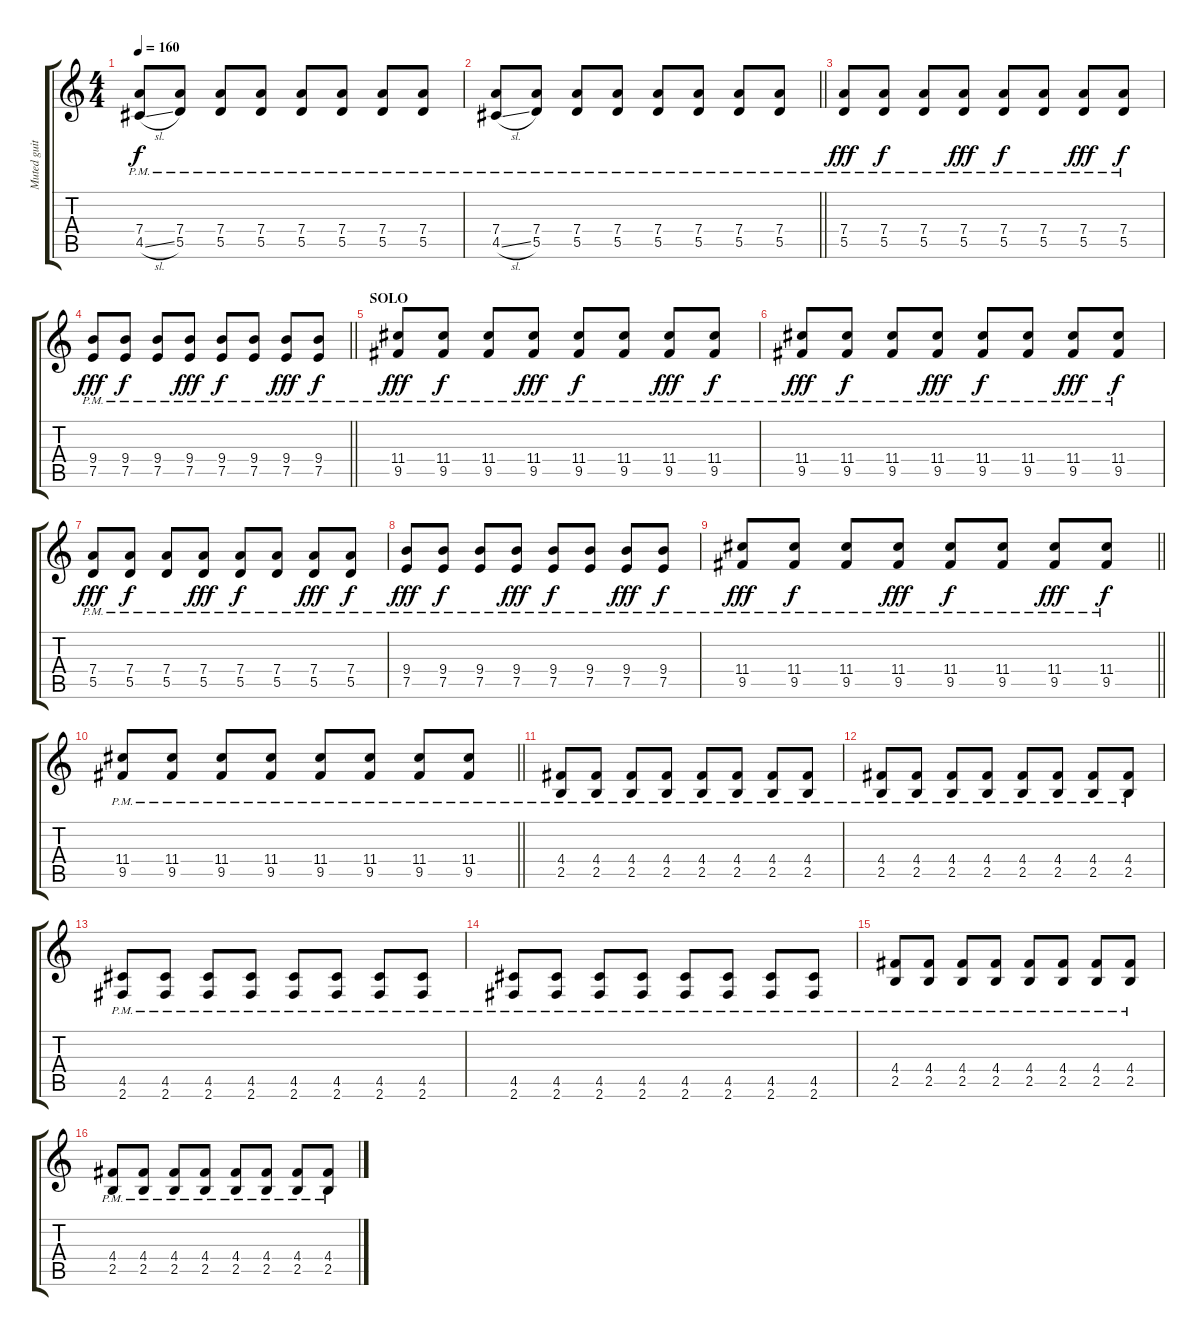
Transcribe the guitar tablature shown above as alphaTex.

\track ("Muted guitar" "Muted guit") {instrument overdrivenguitar}
\staff {score tabs}
\tuning (E4 B3 G3 D3 A2 E2) {hide}
\ts (4 4)
\tempo 160
\clef g2
\ks c
(7.4{pm} 4.5{sl pm}).8{dy f} (7.4{pm} 5.5{pm}).8 (7.4{pm} 5.5{pm}).8 (7.4{pm} 5.5{pm}).8 (7.4{pm} 5.5{pm}).8 (7.4{pm} 5.5{pm}).8 (7.4{pm} 5.5{pm}).8 (7.4{pm} 5.5{pm}).8 |
\barLineRight lightlight
(7.4{pm} 4.5{sl pm}).8 (7.4{pm} 5.5{pm}).8 (7.4{pm} 5.5{pm}).8 (7.4{pm} 5.5{pm}).8 (7.4{pm} 5.5{pm}).8 (7.4{pm} 5.5{pm}).8 (7.4{pm} 5.5{pm}).8 (7.4{pm} 5.5{pm}).8 |
(7.4{pm} 5.5{pm}).8{dy fff} (7.4{pm} 5.5{pm}).8{dy f} (7.4{pm} 5.5{pm}).8 (7.4{pm} 5.5{pm}).8{dy fff} (7.4{pm} 5.5{pm}).8{dy f} (7.4{pm} 5.5{pm}).8 (7.4{pm} 5.5{pm}).8{dy fff} (7.4{pm} 5.5{pm}).8{dy f} |
\barLineRight lightlight
(9.4{pm} 7.5{pm}).8{dy fff} (9.4{pm} 7.5{pm}).8{dy f} (9.4{pm} 7.5{pm}).8 (9.4{pm} 7.5{pm}).8{dy fff} (9.4{pm} 7.5{pm}).8{dy f} (9.4{pm} 7.5{pm}).8 (9.4{pm} 7.5{pm}).8{dy fff} (9.4{pm} 7.5{pm}).8{dy f} |
\section ("" "SOLO")
(11.4{pm} 9.5{pm}).8{dy fff} (11.4{pm} 9.5{pm}).8{dy f} (11.4{pm} 9.5{pm}).8 (11.4{pm} 9.5{pm}).8{dy fff} (11.4{pm} 9.5{pm}).8{dy f} (11.4{pm} 9.5{pm}).8 (11.4{pm} 9.5{pm}).8{dy fff} (11.4{pm} 9.5{pm}).8{dy f} |
(11.4{pm} 9.5{pm}).8{dy fff} (11.4{pm} 9.5{pm}).8{dy f} (11.4{pm} 9.5{pm}).8 (11.4{pm} 9.5{pm}).8{dy fff} (11.4{pm} 9.5{pm}).8{dy f} (11.4{pm} 9.5{pm}).8 (11.4{pm} 9.5{pm}).8{dy fff} (11.4{pm} 9.5{pm}).8{dy f} |
(7.4{pm} 5.5{pm}).8{dy fff} (7.4{pm} 5.5{pm}).8{dy f} (7.4{pm} 5.5{pm}).8 (7.4{pm} 5.5{pm}).8{dy fff} (7.4{pm} 5.5{pm}).8{dy f} (7.4{pm} 5.5{pm}).8 (7.4{pm} 5.5{pm}).8{dy fff} (7.4{pm} 5.5{pm}).8{dy f} |
(9.4{pm} 7.5{pm}).8{dy fff} (9.4{pm} 7.5{pm}).8{dy f} (9.4{pm} 7.5{pm}).8 (9.4{pm} 7.5{pm}).8{dy fff} (9.4{pm} 7.5{pm}).8{dy f} (9.4{pm} 7.5{pm}).8 (9.4{pm} 7.5{pm}).8{dy fff} (9.4{pm} 7.5{pm}).8{dy f} |
\barLineRight lightlight
(11.4{pm} 9.5{pm}).8{dy fff} (11.4{pm} 9.5{pm}).8{dy f} (11.4{pm} 9.5{pm}).8 (11.4{pm} 9.5{pm}).8{dy fff} (11.4{pm} 9.5{pm}).8{dy f} (11.4{pm} 9.5{pm}).8 (11.4{pm} 9.5{pm}).8{dy fff} (11.4{pm} 9.5{pm}).8{dy f} |
\barLineRight lightlight
(11.4{pm} 9.5{pm}).8 (11.4{pm} 9.5{pm}).8 (11.4{pm} 9.5{pm}).8 (11.4{pm} 9.5{pm}).8 (11.4{pm} 9.5{pm}).8 (11.4{pm} 9.5{pm}).8 (11.4{pm} 9.5{pm}).8 (11.4{pm} 9.5{pm}).8 |
(4.4{pm} 2.5{pm}).8 (4.4{pm} 2.5{pm}).8 (4.4{pm} 2.5{pm}).8 (4.4{pm} 2.5{pm}).8 (4.4{pm} 2.5{pm}).8 (4.4{pm} 2.5{pm}).8 (4.4{pm} 2.5{pm}).8 (4.4{pm} 2.5{pm}).8 |
(4.4{pm} 2.5{pm}).8 (4.4{pm} 2.5{pm}).8 (4.4{pm} 2.5{pm}).8 (4.4{pm} 2.5{pm}).8 (4.4{pm} 2.5{pm}).8 (4.4{pm} 2.5{pm}).8 (4.4{pm} 2.5{pm}).8 (4.4{pm} 2.5{pm}).8 |
(4.5{pm} 2.6{pm}).8 (4.5{pm} 2.6{pm}).8 (4.5{pm} 2.6{pm}).8 (4.5{pm} 2.6{pm}).8 (4.5{pm} 2.6{pm}).8 (4.5{pm} 2.6{pm}).8 (4.5{pm} 2.6{pm}).8 (4.5{pm} 2.6{pm}).8 |
(4.5{pm} 2.6{pm}).8 (4.5{pm} 2.6{pm}).8 (4.5{pm} 2.6{pm}).8 (4.5{pm} 2.6{pm}).8 (4.5{pm} 2.6{pm}).8 (4.5{pm} 2.6{pm}).8 (4.5{pm} 2.6{pm}).8 (4.5{pm} 2.6{pm}).8 |
(4.4{pm} 2.5{pm}).8 (4.4{pm} 2.5{pm}).8 (4.4{pm} 2.5{pm}).8 (4.4{pm} 2.5{pm}).8 (4.4{pm} 2.5{pm}).8 (4.4{pm} 2.5{pm}).8 (4.4{pm} 2.5{pm}).8 (4.4{pm} 2.5{pm}).8 |
(4.4{pm} 2.5{pm}).8 (4.4{pm} 2.5{pm}).8 (4.4{pm} 2.5{pm}).8 (4.4{pm} 2.5{pm}).8 (4.4{pm} 2.5{pm}).8 (4.4{pm} 2.5{pm}).8 (4.4{pm} 2.5{pm}).8 (4.4{pm} 2.5{pm}).8
